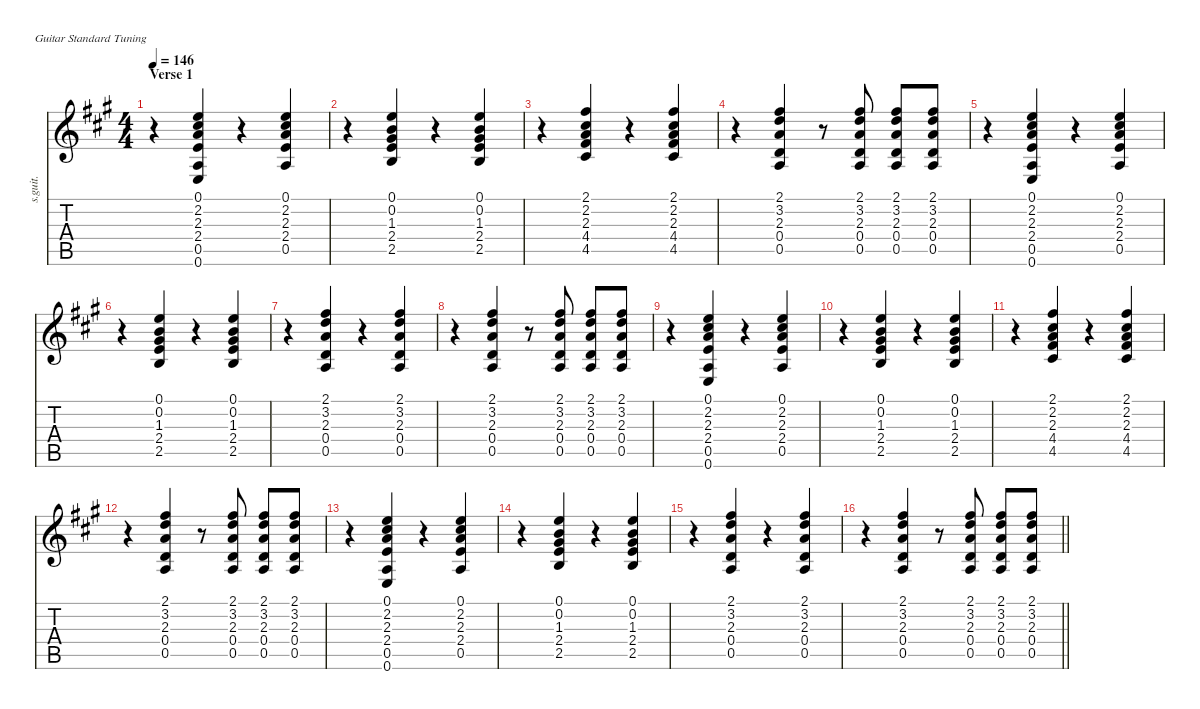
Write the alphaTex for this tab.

\defaultSystemsLayout 4
\hideDynamics
\bracketExtendMode nobrackets
\otherSystemsTrackNameOrientation horizontal
\track ("Guitar" "s.guit.") {defaultSystemsLayout 8 instrument acousticguitarsteel}
\staff {score tabs}
\tuning (E4 B3 G3 D3 A2 E2)
\ts (4 4)
\section ("" "Verse 1")
\tempo 146
\clef g2
\ks a
r.4{dy f beam Down} (0.1{acc forcenatural} 2.2{acc #} 2.3{acc forcenatural} 2.4{acc forcenatural} 0.5{acc forcenatural} 0.6{acc forcenatural}).4{beam Up} r.4{beam Up} (0.1{acc forcenatural} 2.2{acc #} 2.3{acc forcenatural} 2.4{acc forcenatural} 0.5{acc forcenatural}).4{beam Up} |
r.4{beam Down} (0.1{acc forcenatural} 0.2{acc forcenatural} 1.3{acc #} 2.4{acc forcenatural} 2.5{acc forcenatural}).4{beam Up} r.4{beam Up} (0.1{acc forcenatural} 0.2{acc forcenatural} 1.3{acc #} 2.4{acc forcenatural} 2.5{acc forcenatural}).4{beam Up} |
r.4{beam Down} (2.1{acc #} 2.2{acc #} 2.3{acc forcenatural} 4.4{acc #} 4.5{acc #}).4{beam Up} r.4{beam Up} (2.1{acc #} 2.2{acc #} 2.3{acc forcenatural} 4.4{acc #} 4.5{acc #}).4{beam Up} |
r.4{beam Down} (2.1{acc #} 3.2{acc forcenatural} 2.3{acc forcenatural} 0.4{acc forcenatural} 0.5{acc forcenatural}).4{beam Up} r.8{beam Up} (2.1{acc #} 3.2{acc forcenatural} 2.3{acc forcenatural} 0.4{acc forcenatural} 0.5{acc forcenatural}).8{beam Up} (2.1{acc #} 3.2{acc forcenatural} 2.3{acc forcenatural} 0.4{acc forcenatural} 0.5{acc forcenatural}).8{beam Up} (2.1{acc #} 3.2{acc forcenatural} 2.3{acc forcenatural} 0.4{acc forcenatural} 0.5{acc forcenatural}).8{beam Up} |
r.4{beam Down} (0.1{acc forcenatural} 2.2{acc #} 2.3{acc forcenatural} 2.4{acc forcenatural} 0.5{acc forcenatural} 0.6{acc forcenatural}).4{beam Up} r.4{beam Up} (0.1{acc forcenatural} 2.2{acc #} 2.3{acc forcenatural} 2.4{acc forcenatural} 0.5{acc forcenatural}).4{beam Up} |
r.4{beam Down} (0.1{acc forcenatural} 0.2{acc forcenatural} 1.3{acc #} 2.4{acc forcenatural} 2.5{acc forcenatural}).4{beam Up} r.4{beam Up} (0.1{acc forcenatural} 0.2{acc forcenatural} 1.3{acc #} 2.4{acc forcenatural} 2.5{acc forcenatural}).4{beam Up} |
r.4{beam Down} (2.1{acc #} 3.2{acc forcenatural} 2.3{acc forcenatural} 0.4{acc forcenatural} 0.5{acc forcenatural}).4{beam Up} r.4{beam Up} (2.1{acc #} 3.2{acc forcenatural} 2.3{acc forcenatural} 0.4{acc forcenatural} 0.5{acc forcenatural}).4{beam Up} |
r.4{beam Down} (2.1{acc #} 3.2{acc forcenatural} 2.3{acc forcenatural} 0.4{acc forcenatural} 0.5{acc forcenatural}).4{beam Up} r.8{beam Up} (2.1{acc #} 3.2{acc forcenatural} 2.3{acc forcenatural} 0.4{acc forcenatural} 0.5{acc forcenatural}).8{beam Up} (2.1{acc #} 3.2{acc forcenatural} 2.3{acc forcenatural} 0.4{acc forcenatural} 0.5{acc forcenatural}).8{beam Up} (2.1{acc #} 3.2{acc forcenatural} 2.3{acc forcenatural} 0.4{acc forcenatural} 0.5{acc forcenatural}).8{beam Up} |
r.4{beam Down} (0.1{acc forcenatural} 2.2{acc #} 2.3{acc forcenatural} 2.4{acc forcenatural} 0.5{acc forcenatural} 0.6{acc forcenatural}).4{beam Up} r.4{beam Up} (0.1{acc forcenatural} 2.2{acc #} 2.3{acc forcenatural} 2.4{acc forcenatural} 0.5{acc forcenatural}).4{beam Up} |
r.4{beam Down} (0.1{acc forcenatural} 0.2{acc forcenatural} 1.3{acc #} 2.4{acc forcenatural} 2.5{acc forcenatural}).4{beam Up} r.4{beam Up} (0.1{acc forcenatural} 0.2{acc forcenatural} 1.3{acc #} 2.4{acc forcenatural} 2.5{acc forcenatural}).4{beam Up} |
r.4{beam Down} (2.1{acc #} 2.2{acc #} 2.3{acc forcenatural} 4.4{acc #} 4.5{acc #}).4{beam Up} r.4{beam Up} (2.1{acc #} 2.2{acc #} 2.3{acc forcenatural} 4.4{acc #} 4.5{acc #}).4{beam Up} |
r.4{beam Down} (2.1{acc #} 3.2{acc forcenatural} 2.3{acc forcenatural} 0.4{acc forcenatural} 0.5{acc forcenatural}).4{beam Up} r.8{beam Up} (2.1{acc #} 3.2{acc forcenatural} 2.3{acc forcenatural} 0.4{acc forcenatural} 0.5{acc forcenatural}).8{beam Up} (2.1{acc #} 3.2{acc forcenatural} 2.3{acc forcenatural} 0.4{acc forcenatural} 0.5{acc forcenatural}).8{beam Up} (2.1{acc #} 3.2{acc forcenatural} 2.3{acc forcenatural} 0.4{acc forcenatural} 0.5{acc forcenatural}).8{beam Up} |
r.4{beam Down} (0.1{acc forcenatural} 2.2{acc #} 2.3{acc forcenatural} 2.4{acc forcenatural} 0.5{acc forcenatural} 0.6{acc forcenatural}).4{beam Up} r.4{beam Up} (0.1{acc forcenatural} 2.2{acc #} 2.3{acc forcenatural} 2.4{acc forcenatural} 0.5{acc forcenatural}).4{beam Up} |
r.4{beam Down} (0.1{acc forcenatural} 0.2{acc forcenatural} 1.3{acc #} 2.4{acc forcenatural} 2.5{acc forcenatural}).4{beam Up} r.4{beam Up} (0.1{acc forcenatural} 0.2{acc forcenatural} 1.3{acc #} 2.4{acc forcenatural} 2.5{acc forcenatural}).4{beam Up} |
r.4{beam Down} (2.1{acc #} 3.2{acc forcenatural} 2.3{acc forcenatural} 0.4{acc forcenatural} 0.5{acc forcenatural}).4{beam Up} r.4{beam Up} (2.1{acc #} 3.2{acc forcenatural} 2.3{acc forcenatural} 0.4{acc forcenatural} 0.5{acc forcenatural}).4{beam Up} |
\barLineRight lightlight
r.4{beam Down} (2.1{acc #} 3.2{acc forcenatural} 2.3{acc forcenatural} 0.4{acc forcenatural} 0.5{acc forcenatural}).4{beam Up} r.8{beam Up} (2.1{acc #} 3.2{acc forcenatural} 2.3{acc forcenatural} 0.4{acc forcenatural} 0.5{acc forcenatural}).8{beam Up} (2.1{acc #} 3.2{acc forcenatural} 2.3{acc forcenatural} 0.4{acc forcenatural} 0.5{acc forcenatural}).8{beam Up} (2.1{acc #} 3.2{acc forcenatural} 2.3{acc forcenatural} 0.4{acc forcenatural} 0.5{acc forcenatural}).8{beam Up}
